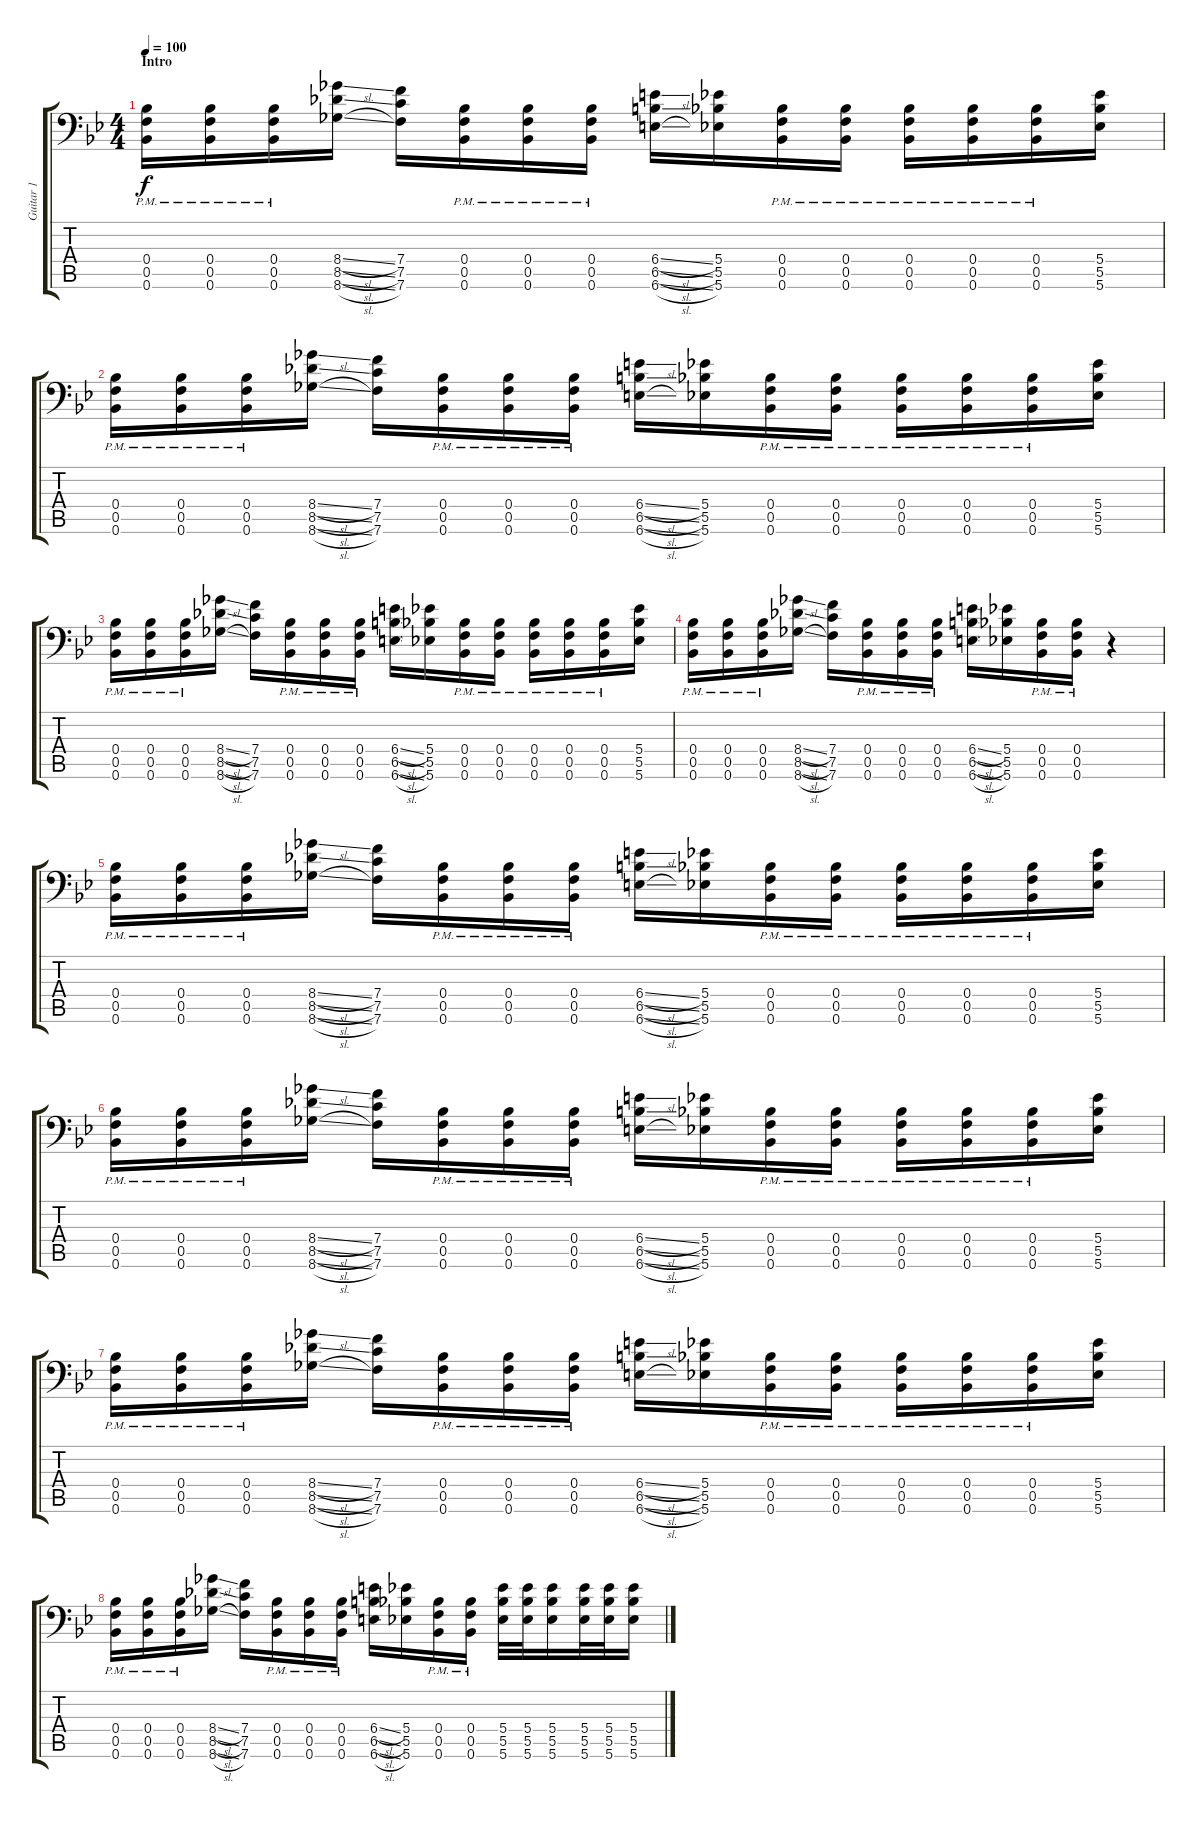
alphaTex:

\track ("Guitar 1" "Guitar 1") {instrument distortionguitar}
\staff {score tabs}
\tuning (C4 G3 Eb3 Bb2 F2 Bb1) {hide}
\ts (4 4)
\section ("" "Intro")
\tempo 100
\clef f4
\ks bb
(0.4{pm} 0.5{pm} 0.6{pm}).16{dy f instrument distortionguitar} (0.4{pm} 0.5{pm} 0.6{pm}).16 (0.4{pm} 0.5{pm} 0.6{pm}).16 (8.4{sl} 8.5{sl} 8.6{sl}).16 (7.4 7.5 7.6).16 (0.4{pm} 0.5{pm} 0.6{pm}).16 (0.4{pm} 0.5{pm} 0.6{pm}).16 (0.4{pm} 0.5{pm} 0.6{pm}).16 (6.4{sl} 6.5{sl} 6.6{sl}).16 (5.4 5.5 5.6).16 (0.4{pm} 0.5{pm} 0.6{pm}).16 (0.4{pm} 0.5{pm} 0.6{pm}).16 (0.4{pm} 0.5{pm} 0.6{pm}).16 (0.4{pm} 0.5{pm} 0.6{pm}).16 (0.4{pm} 0.5{pm} 0.6{pm}).16 (5.4 5.5 5.6).16 |
(0.4{pm} 0.5{pm} 0.6{pm}).16 (0.4{pm} 0.5{pm} 0.6{pm}).16 (0.4{pm} 0.5{pm} 0.6{pm}).16 (8.4{sl} 8.5{sl} 8.6{sl}).16 (7.4 7.5 7.6).16 (0.4{pm} 0.5{pm} 0.6{pm}).16 (0.4{pm} 0.5{pm} 0.6{pm}).16 (0.4{pm} 0.5{pm} 0.6{pm}).16 (6.4{sl} 6.5{sl} 6.6{sl}).16 (5.4 5.5 5.6).16 (0.4{pm} 0.5{pm} 0.6{pm}).16 (0.4{pm} 0.5{pm} 0.6{pm}).16 (0.4{pm} 0.5{pm} 0.6{pm}).16 (0.4{pm} 0.5{pm} 0.6{pm}).16 (0.4{pm} 0.5{pm} 0.6{pm}).16 (5.4 5.5 5.6).16 |
(0.4{pm} 0.5{pm} 0.6{pm}).16 (0.4{pm} 0.5{pm} 0.6{pm}).16 (0.4{pm} 0.5{pm} 0.6{pm}).16 (8.4{sl} 8.5{sl} 8.6{sl}).16 (7.4 7.5 7.6).16 (0.4{pm} 0.5{pm} 0.6{pm}).16 (0.4{pm} 0.5{pm} 0.6{pm}).16 (0.4{pm} 0.5{pm} 0.6{pm}).16 (6.4{sl} 6.5{sl} 6.6{sl}).16 (5.4 5.5 5.6).16 (0.4{pm} 0.5{pm} 0.6{pm}).16 (0.4{pm} 0.5{pm} 0.6{pm}).16 (0.4{pm} 0.5{pm} 0.6{pm}).16 (0.4{pm} 0.5{pm} 0.6{pm}).16 (0.4{pm} 0.5{pm} 0.6{pm}).16 (5.4 5.5 5.6).16 |
(0.4{pm} 0.5{pm} 0.6{pm}).16 (0.4{pm} 0.5{pm} 0.6{pm}).16 (0.4{pm} 0.5{pm} 0.6{pm}).16 (8.4{sl} 8.5{sl} 8.6{sl}).16 (7.4 7.5 7.6).16 (0.4{pm} 0.5{pm} 0.6{pm}).16 (0.4{pm} 0.5{pm} 0.6{pm}).16 (0.4{pm} 0.5{pm} 0.6{pm}).16 (6.4{sl} 6.5{sl} 6.6{sl}).16 (5.4 5.5 5.6).16 (0.4{pm} 0.5{pm} 0.6{pm}).16 (0.4{pm} 0.5{pm} 0.6{pm}).16 r.4 |
(0.4{pm} 0.5{pm} 0.6{pm}).16 (0.4{pm} 0.5{pm} 0.6{pm}).16 (0.4{pm} 0.5{pm} 0.6{pm}).16 (8.4{sl} 8.5{sl} 8.6{sl}).16 (7.4 7.5 7.6).16 (0.4{pm} 0.5{pm} 0.6{pm}).16 (0.4{pm} 0.5{pm} 0.6{pm}).16 (0.4{pm} 0.5{pm} 0.6{pm}).16 (6.4{sl} 6.5{sl} 6.6{sl}).16 (5.4 5.5 5.6).16 (0.4{pm} 0.5{pm} 0.6{pm}).16 (0.4{pm} 0.5{pm} 0.6{pm}).16 (0.4{pm} 0.5{pm} 0.6{pm}).16 (0.4{pm} 0.5{pm} 0.6{pm}).16 (0.4{pm} 0.5{pm} 0.6{pm}).16 (5.4 5.5 5.6).16 |
(0.4{pm} 0.5{pm} 0.6{pm}).16 (0.4{pm} 0.5{pm} 0.6{pm}).16 (0.4{pm} 0.5{pm} 0.6{pm}).16 (8.4{sl} 8.5{sl} 8.6{sl}).16 (7.4 7.5 7.6).16 (0.4{pm} 0.5{pm} 0.6{pm}).16 (0.4{pm} 0.5{pm} 0.6{pm}).16 (0.4{pm} 0.5{pm} 0.6{pm}).16 (6.4{sl} 6.5{sl} 6.6{sl}).16 (5.4 5.5 5.6).16 (0.4{pm} 0.5{pm} 0.6{pm}).16 (0.4{pm} 0.5{pm} 0.6{pm}).16 (0.4{pm} 0.5{pm} 0.6{pm}).16 (0.4{pm} 0.5{pm} 0.6{pm}).16 (0.4{pm} 0.5{pm} 0.6{pm}).16 (5.4 5.5 5.6).16 |
(0.4{pm} 0.5{pm} 0.6{pm}).16 (0.4{pm} 0.5{pm} 0.6{pm}).16 (0.4{pm} 0.5{pm} 0.6{pm}).16 (8.4{sl} 8.5{sl} 8.6{sl}).16 (7.4 7.5 7.6).16 (0.4{pm} 0.5{pm} 0.6{pm}).16 (0.4{pm} 0.5{pm} 0.6{pm}).16 (0.4{pm} 0.5{pm} 0.6{pm}).16 (6.4{sl} 6.5{sl} 6.6{sl}).16 (5.4 5.5 5.6).16 (0.4{pm} 0.5{pm} 0.6{pm}).16 (0.4{pm} 0.5{pm} 0.6{pm}).16 (0.4{pm} 0.5{pm} 0.6{pm}).16 (0.4{pm} 0.5{pm} 0.6{pm}).16 (0.4{pm} 0.5{pm} 0.6{pm}).16 (5.4 5.5 5.6).16 |
(0.4{pm} 0.5{pm} 0.6{pm}).16 (0.4{pm} 0.5{pm} 0.6{pm}).16 (0.4{pm} 0.5{pm} 0.6{pm}).16 (8.4{sl} 8.5{sl} 8.6{sl}).16 (7.4 7.5 7.6).16 (0.4{pm} 0.5{pm} 0.6{pm}).16 (0.4{pm} 0.5{pm} 0.6{pm}).16 (0.4{pm} 0.5{pm} 0.6{pm}).16 (6.4{sl} 6.5{sl} 6.6{sl}).16 (5.4 5.5 5.6).16 (0.4{pm} 0.5{pm} 0.6{pm}).16 (0.4{pm} 0.5{pm} 0.6{pm}).16 (5.4 5.5 5.6).32 (5.4 5.5 5.6).32 (5.4 5.5 5.6).16 (5.4 5.5 5.6).32 (5.4 5.5 5.6).32 (5.4 5.5 5.6).16
